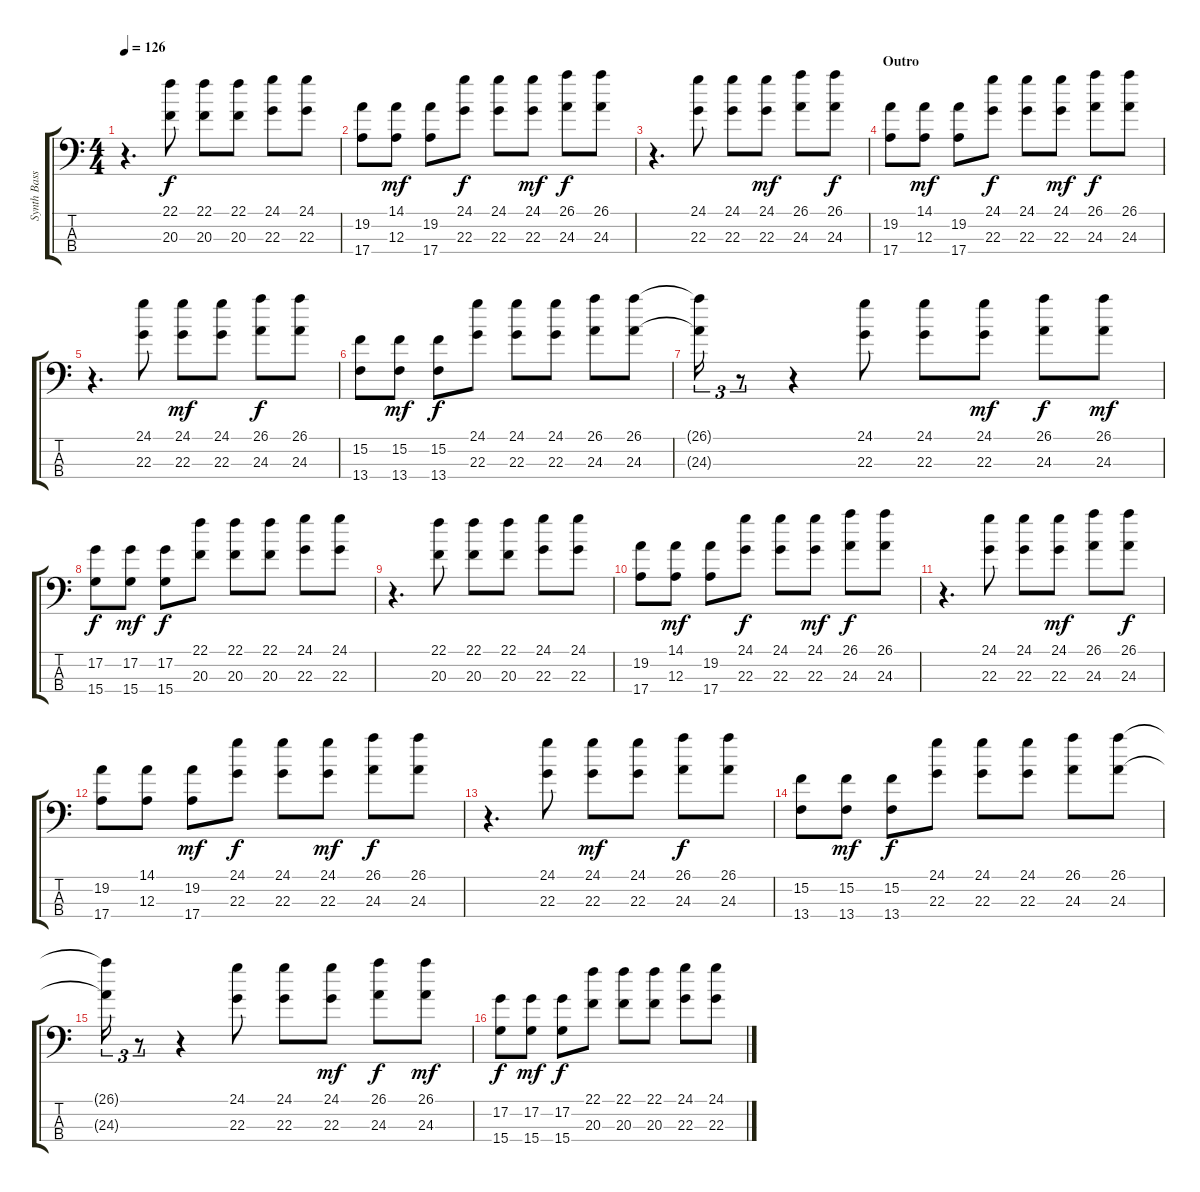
\track ("Synth Bass" "Synth Bass") {instrument synthbass1}
\staff {score tabs}
\tuning (G2 D2 A1 E1) {hide}
\ts (4 4)
\tempo 126
\clef f4
\ks c
r.4{d dy f} (22.1 20.3).8 (22.1 20.3).8 (22.1 20.3).8 (24.1 22.3).8 (24.1 22.3).8 |
(19.2 17.4).8 (14.1 12.3).8{dy mf} (19.2 17.4).8 (24.1 22.3).8{dy f} (24.1 22.3).8 (24.1 22.3).8{dy mf} (26.1 24.3).8{dy f} (26.1 24.3).8 |
r.4{d} (24.1 22.3).8 (24.1 22.3).8 (24.1 22.3).8{dy mf} (26.1 24.3).8 (26.1 24.3).8{dy f} |
\section ("" "Outro")
(19.2 17.4).8 (14.1 12.3).8{dy mf} (19.2 17.4).8 (24.1 22.3).8{dy f} (24.1 22.3).8 (24.1 22.3).8{dy mf} (26.1 24.3).8{dy f} (26.1 24.3).8 |
r.4{d} (24.1 22.3).8 (24.1 22.3).8{dy mf} (24.1 22.3).8 (26.1 24.3).8{dy f} (26.1 24.3).8 |
(15.2 13.4).8 (15.2 13.4).8{dy mf} (15.2 13.4).8{dy f} (24.1 22.3).8 (24.1 22.3).8 (24.1 22.3).8 (26.1 24.3).8 (26.1 24.3).8 |
(26.1{t} 24.3{t}).16{tu (3 2)} r.8{tu (3 2)} r.4 (24.1 22.3).8 (24.1 22.3).8 (24.1 22.3).8{dy mf} (26.1 24.3).8{dy f} (26.1 24.3).8{dy mf} |
(17.2 15.4).8{dy f} (17.2 15.4).8{dy mf} (17.2 15.4).8{dy f} (22.1 20.3).8 (22.1 20.3).8 (22.1 20.3).8 (24.1 22.3).8 (24.1 22.3).8 |
r.4{d} (22.1 20.3).8 (22.1 20.3).8 (22.1 20.3).8 (24.1 22.3).8 (24.1 22.3).8 |
(19.2 17.4).8 (14.1 12.3).8{dy mf} (19.2 17.4).8 (24.1 22.3).8{dy f} (24.1 22.3).8 (24.1 22.3).8{dy mf} (26.1 24.3).8{dy f} (26.1 24.3).8 |
r.4{d} (24.1 22.3).8 (24.1 22.3).8 (24.1 22.3).8{dy mf} (26.1 24.3).8 (26.1 24.3).8{dy f} |
(19.2 17.4).8 (14.1 12.3).8 (19.2 17.4).8{dy mf} (24.1 22.3).8{dy f} (24.1 22.3).8 (24.1 22.3).8{dy mf} (26.1 24.3).8{dy f} (26.1 24.3).8 |
r.4{d} (24.1 22.3).8 (24.1 22.3).8{dy mf} (24.1 22.3).8 (26.1 24.3).8{dy f} (26.1 24.3).8 |
(15.2 13.4).8 (15.2 13.4).8{dy mf} (15.2 13.4).8{dy f} (24.1 22.3).8 (24.1 22.3).8 (24.1 22.3).8 (26.1 24.3).8 (26.1 24.3).8 |
(26.1{t} 24.3{t}).16{tu (3 2)} r.8{tu (3 2)} r.4 (24.1 22.3).8 (24.1 22.3).8 (24.1 22.3).8{dy mf} (26.1 24.3).8{dy f} (26.1 24.3).8{dy mf} |
(17.2 15.4).8{dy f} (17.2 15.4).8{dy mf} (17.2 15.4).8{dy f} (22.1 20.3).8 (22.1 20.3).8 (22.1 20.3).8 (24.1 22.3).8 (24.1 22.3).8
